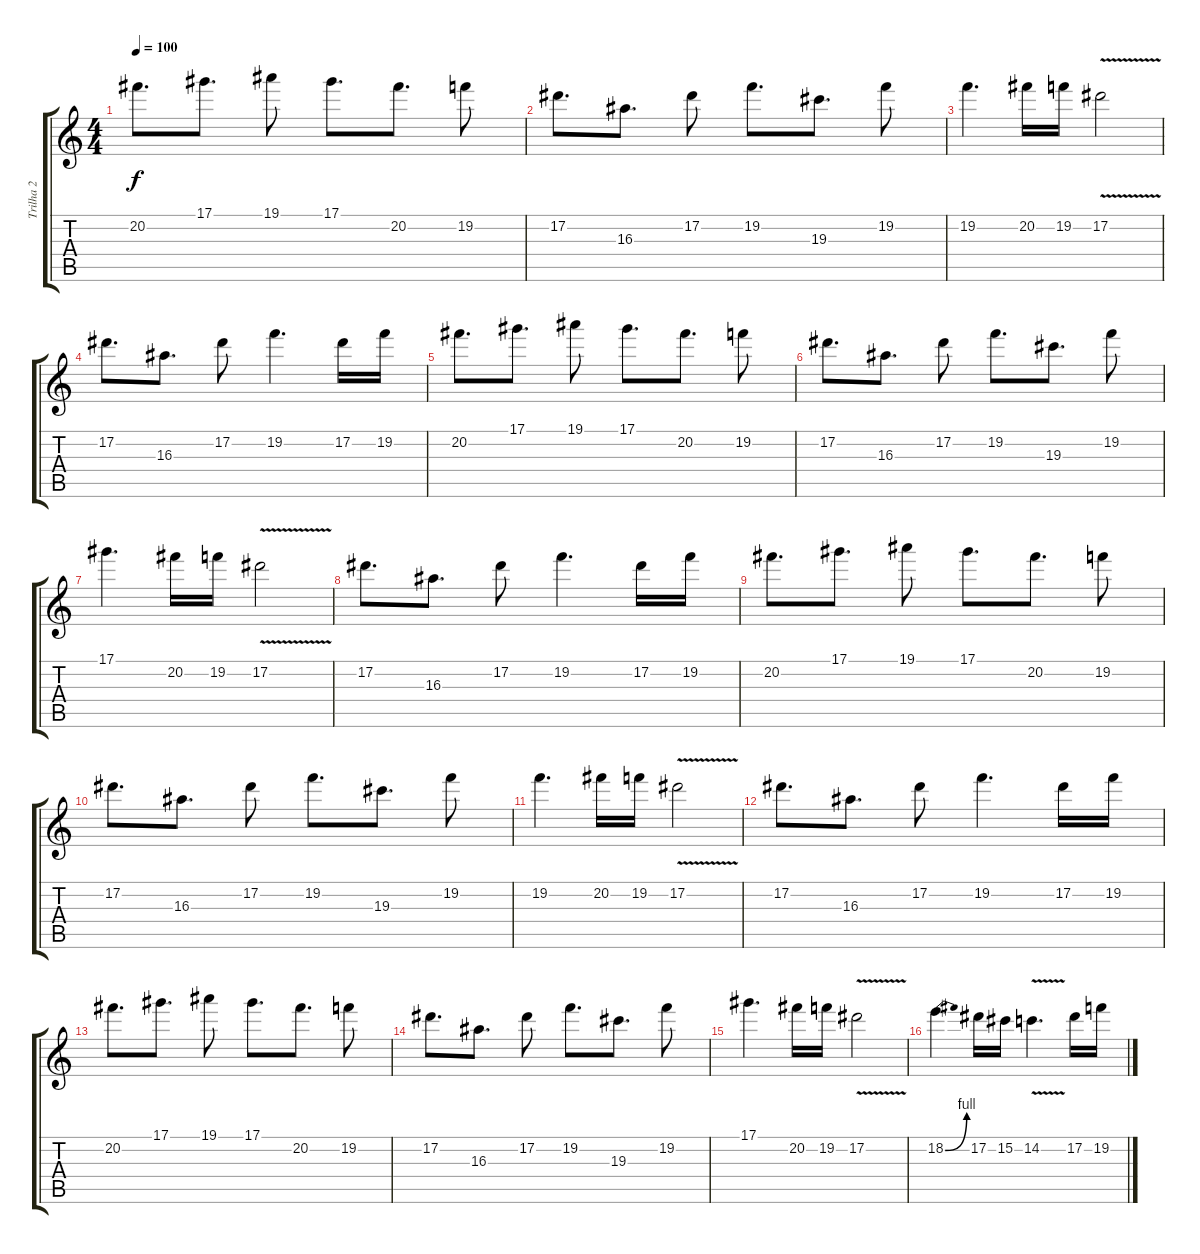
\track ("Trilha 2" "Trilha 2") {instrument distortionguitar}
\staff {score tabs}
\tuning (Eb4 Bb3 Gb3 Db3 Ab2 Eb2) {hide}
\ts (4 4)
\tempo 100
\clef g2
\ks c
20.2.8{d dy f} 17.1.8{d} 19.1.8 17.1.8{d} 20.2.8{d} 19.2.8 |
17.2.8{d} 16.3.8{d} 17.2.8 19.2.8{d} 19.3.8{d} 19.2.8 |
19.2.4{d} 20.2.16 19.2.16 17.2{v}.2 |
17.2.8{d} 16.3.8{d} 17.2.8 19.2.4{d} 17.2.16 19.2.16 |
20.2.8{d} 17.1.8{d} 19.1.8 17.1.8{d} 20.2.8{d} 19.2.8 |
17.2.8{d} 16.3.8{d} 17.2.8 19.2.8{d} 19.3.8{d} 19.2.8 |
17.1.4{d} 20.2.16 19.2.16 17.2{v}.2 |
17.2.8{d} 16.3.8{d} 17.2.8 19.2.4{d} 17.2.16 19.2.16 |
20.2.8{d} 17.1.8{d} 19.1.8 17.1.8{d} 20.2.8{d} 19.2.8 |
17.2.8{d} 16.3.8{d} 17.2.8 19.2.8{d} 19.3.8{d} 19.2.8 |
19.2.4{d} 20.2.16 19.2.16 17.2{v}.2 |
17.2.8{d} 16.3.8{d} 17.2.8 19.2.4{d} 17.2.16 19.2.16 |
20.2.8{d} 17.1.8{d} 19.1.8 17.1.8{d} 20.2.8{d} 19.2.8 |
17.2.8{d} 16.3.8{d} 17.2.8 19.2.8{d} 19.3.8{d} 19.2.8 |
17.1.4{d} 20.2.16 19.2.16 17.2{v}.2 |
18.2{be (bend 0 0 60 4)}.4{d volume 3} 17.2.16 15.2.16 14.2{v}.4{d} 17.2.16 19.2.16
